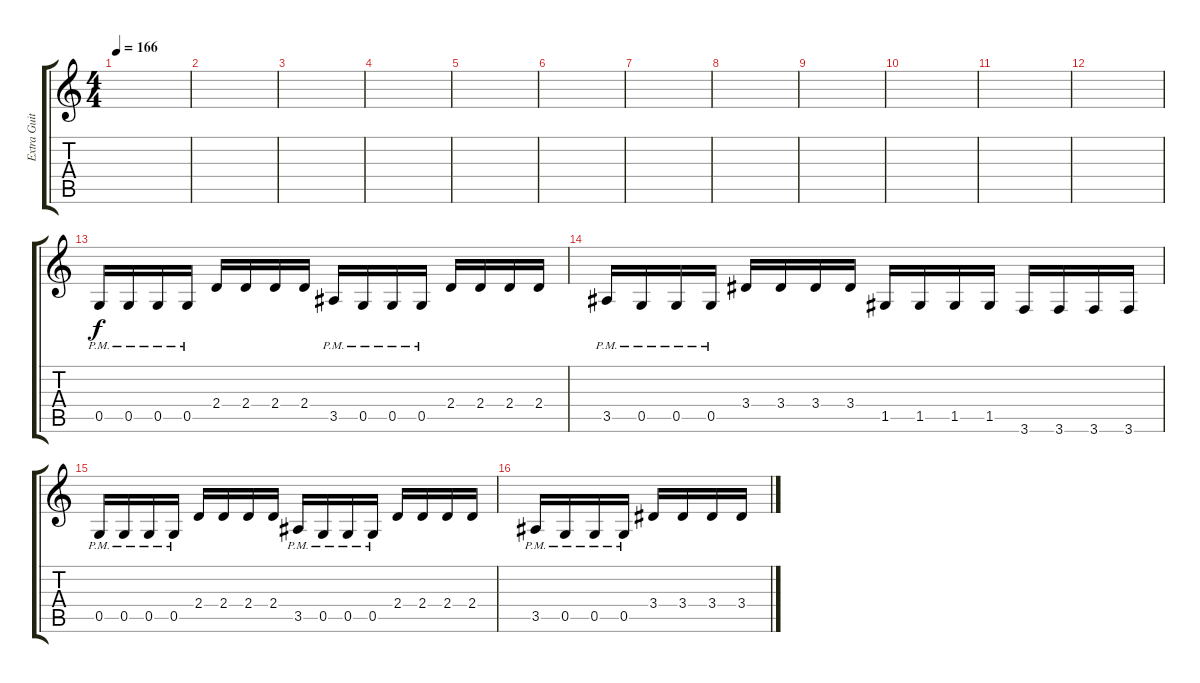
\track ("Extra Guitar" "Extra Guit") {instrument overdrivenguitar}
\staff {score tabs}
\tuning (D4 A3 F3 C3 G2 D2) {hide}
\ts (4 4)
\tempo 166
\clef g2
\ks c
|
|
|
|
|
|
|
|
|
|
|
|
0.5{pm}.16 0.5{pm}.16 0.5{pm}.16 0.5{pm}.16 2.4.16 2.4.16 2.4.16 2.4.16 3.5{pm}.16 0.5{pm}.16 0.5{pm}.16 0.5{pm}.16 2.4.16 2.4.16 2.4.16 2.4.16 |
3.5{pm}.16 0.5{pm}.16 0.5{pm}.16 0.5{pm}.16 3.4.16 3.4.16 3.4.16 3.4.16 1.5.16 1.5.16 1.5.16 1.5.16 3.6.16 3.6.16 3.6.16 3.6.16 |
0.5{pm}.16 0.5{pm}.16 0.5{pm}.16 0.5{pm}.16 2.4.16 2.4.16 2.4.16 2.4.16 3.5{pm}.16 0.5{pm}.16 0.5{pm}.16 0.5{pm}.16 2.4.16 2.4.16 2.4.16 2.4.16 |
3.5{pm}.16 0.5{pm}.16 0.5{pm}.16 0.5{pm}.16 3.4.16 3.4.16 3.4.16 3.4.16
